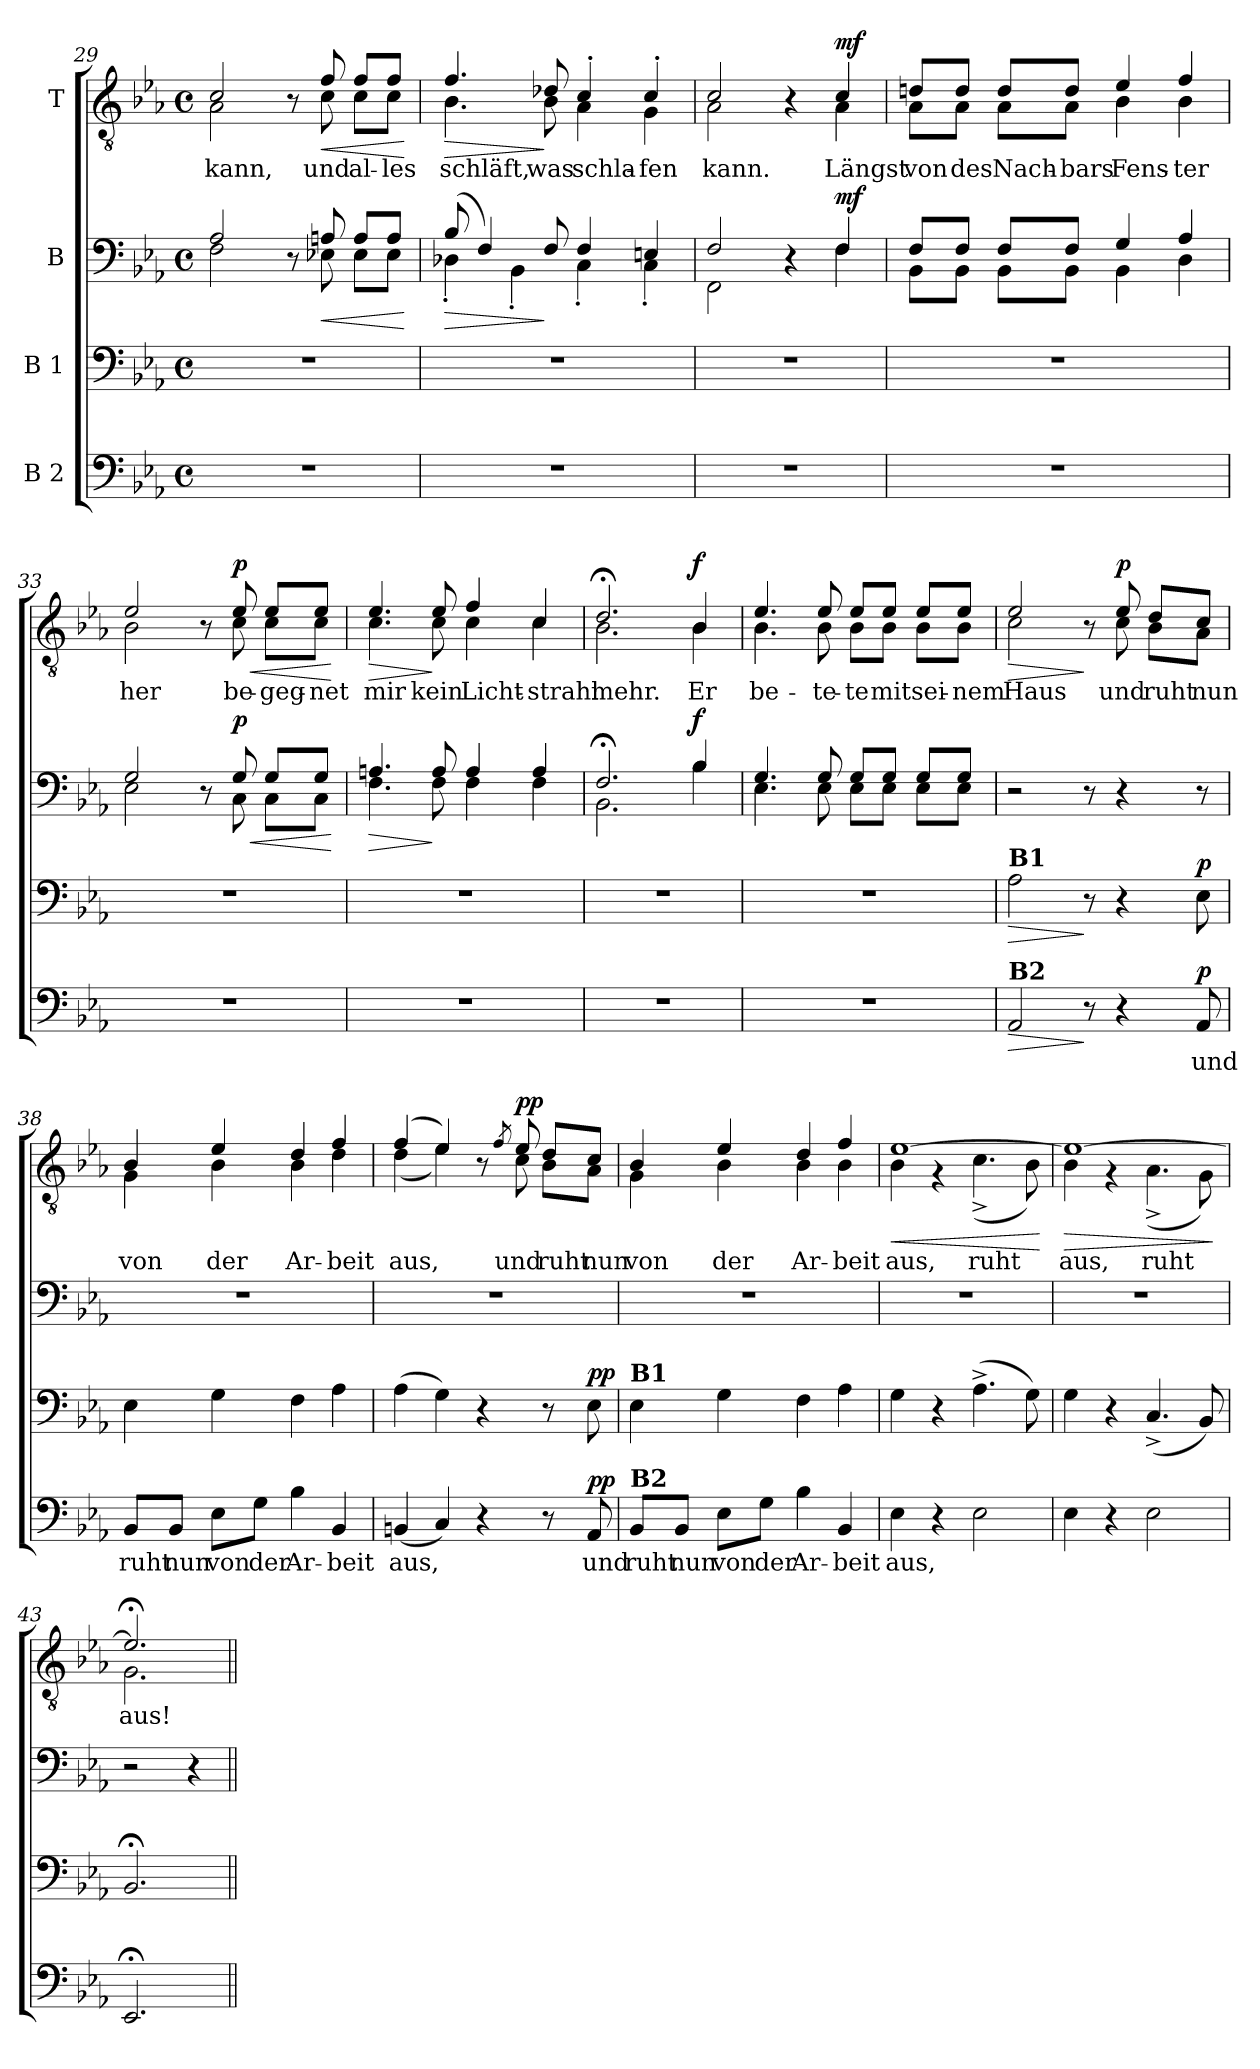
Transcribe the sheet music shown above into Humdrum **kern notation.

**kern	**text	**dynam	**kern	**dynam	**kern	**dynam	**kern	**text	**dynam
*part4	*part4	*part4	*part3	*part3	*part2	*part2	*part1	*part1	*part1
*staff4	*staff4	*staff4	*staff3	*staff3	*staff2	*staff2	*staff1	*staff1	*staff1
*I"B 2	*	*	*I"B 1	*	*I"B	*	*I"T	*	*
*clefF4	*	*	*clefF4	*	*clefF4	*	*clefGv2	*	*
*k[b-e-a-]	*	*	*k[b-e-a-]	*	*k[b-e-a-]	*	*k[b-e-a-]	*	*
*M4/4	*	*	*M4/4	*	*M4/4	*	*M4/4	*	*
*met(c)	*	*	*met(c)	*	*met(c)	*	*met(c)	*	*
=29	=29	=29	=29	=29	=29	=29	=29	=29	=29
*	*	*	*	*	*^	*	*^	*	*
!	!	!	!	!	!	!	!	!	!	!LO:LY:b	!
1r	.	.	1r	.	2A-/	2F\	.	2c/	2A-\	kann,	.
.	.	.	.	.	8r	8ryy	.	8r	8ryy	.	.
!	!	!	!	!	!	!	!LO:HP:b	!	!	!LO:LY:b	!LO:HP:b
.	.	.	.	.	8An/	8E-X\	<	8f/	8c\	und	<
!	!	!	!	!	!	!	!	!	!	!LO:LY:b	!
.	.	.	.	.	8A/L	8E-\L	.	8f/L	8c\L	al-	.
!	!	!	!	!	!	!	!	!	!	!LO:LY:b	!
.	.	.	.	.	8A/J	8E-\J	.	8f/J	8c\J	-les	.
*	*	*	*	*	*v	*v	*	*	*	*	*
*	*	*	*	*	*	*	*v	*v	*	*
.	.	.	.	.	.	[	.	.	[
=30	=30	=30	=30	=30	=30	=30	=30	=30	=30
!	!	!	!	!	!	!LO:HP:b	!	!LO:LY:b	!LO:HP:b
*	*	*	*	*	*^	*	*^	*	*
1r	.	.	1r	.	(8B-/	4D-X'\	>	4.f/	4.B-\	schläft,	>
.	.	.	.	.	4F/)	.	.	.	.	.	.
.	.	.	.	.	.	4BB-'\	.	.	.	.	.
!	!	!	!	!	!	!	!	!	!	!LO:LY:b	!
.	.	.	.	.	8F/	.	]	8d-X/	8B-\	was	]
!	!	!	!	!	!	!	!	!	!	!LO:LY:b	!
.	.	.	.	.	4F/	4C'\	.	4c'/	4A-\	schla-	.
!	!	!	!	!	!	!	!	!	!	!LO:LY:b	!
.	.	.	.	.	4En/	4C'\	.	4c'/	4G\	-fen	.
=31	=31	=31	=31	=31	=31	=31	=31	=31	=31	=31	=31
!	!	!	!	!	!	!	!	!	!	!LO:LY:b	!
1r	.	.	1r	.	2F/	2FF\	.	2c/	2A-\	kann.	.
.	.	.	.	.	4r	4ryy	.	4r	4ryy	.	.
!	!	!	!	!	!	!	!LO:DY:a	!	!	!LO:LY:b	!LO:DY:a
.	.	.	.	.	4F/	4F\	mf	4c/	4A-\	Längst	mf
!!LO:PB:g=z	!!
=32	=32	=32	=32	=32	=32	=32	=32	=32	=32	=32	=32
!	!	!	!	!	!	!	!	!	!	!LO:LY:b	!
1r	.	.	1r	.	8F/L	8BB-\L	.	8dn/L	8A-\L	von	.
!	!	!	!	!	!	!	!	!	!	!LO:LY:b	!
.	.	.	.	.	8F/J	8BB-\J	.	8d/J	8A-\J	des	.
!	!	!	!	!	!	!	!	!	!	!LO:LY:b	!
.	.	.	.	.	8F/L	8BB-\L	.	8d/L	8A-\L	Nach-	.
!	!	!	!	!	!	!	!	!	!	!LO:LY:b	!
.	.	.	.	.	8F/J	8BB-\J	.	8d/J	8A-\J	-bars	.
!	!	!	!	!	!	!	!	!	!	!LO:LY:b	!
.	.	.	.	.	4G/	4BB-\	.	4e-/	4B-\	Fens-	.
!	!	!	!	!	!	!	!	!	!	!LO:LY:b	!
.	.	.	.	.	4A-/	4D\	.	4f/	4B-\	-ter	.
=33	=33	=33	=33	=33	=33	=33	=33	=33	=33	=33	=33
!	!	!	!	!	!	!	!	!	!	!LO:LY:b	!
1r	.	.	1r	.	2G/	2E-\	.	2e-/	2B-\	her	.
.	.	.	.	.	8r	8ryy	.	8r	8ryy	.	.
!	!	!	!	!	!	!	!LO:HP:b	!	!	!LO:LY:b	!LO:HP:b
!	!	!	!	!	!	!	!LO:DY:n=1:a	!	!	!	!LO:DY:n=1:a
.	.	.	.	.	8G/	8C\	< p	8e-/	8c\	be-	< p
!	!	!	!	!	!	!	!	!	!	!LO:LY:b	!
.	.	.	.	.	8G/L	8C\L	.	8e-/L	8c\L	-geg-	.
!	!	!	!	!	!	!	!	!	!	!LO:LY:b	!
.	.	.	.	.	8G/J	8C\J	.	8e-/J	8c\J	-net	.
*	*	*	*	*	*v	*v	*	*	*	*	*
*	*	*	*	*	*	*	*v	*v	*	*
.	.	.	.	.	.	[	.	.	[
!!LO:LB:g=z
=34	=34	=34	=34	=34	=34	=34	=34	=34	=34
!	!	!	!	!	!	!LO:HP:b	!	!LO:LY:b	!LO:HP:b
*	*	*	*	*	*^	*	*^	*	*
1r	.	.	1r	.	4.An/	4.F\	>	4.e-/	4.c\	mir	>
!	!	!	!	!	!	!	!	!	!	!LO:LY:b	!
.	.	.	.	.	8A/	8F\	]	8e-/	8c\	kein	]
!	!	!	!	!	!	!	!	!	!	!LO:LY:b	!
.	.	.	.	.	4A/	4F\	.	4f/	4c\	Licht-	.
!	!	!	!	!	!	!	!	!	!	!LO:LY:b	!
.	.	.	.	.	4A/	4F\	.	4c/	4c\	-strahl	.
=35	=35	=35	=35	=35	=35	=35	=35	=35	=35	=35	=35
!	!	!	!	!	!	!	!	!	!	!LO:LY:b	!
1r	.	.	1r	.	2.F;</	2.BB-\	.	2.d;</	2.B-\	mehr.	.
!	!	!	!	!	!	!	!LO:DY:a	!	!	!LO:LY:b	!LO:DY:a
.	.	.	.	.	4B-/	4B-\	f	4B-/	4B-\	Er	f
=36	=36	=36	=36	=36	=36	=36	=36	=36	=36	=36	=36
!	!	!	!	!	!	!	!	!	!	!LO:LY:b	!
1r	.	.	1r	.	4.G/	4.E-\	.	4.e-/	4.B-\	be-	.
!	!	!	!	!	!	!	!	!	!	!LO:LY:b	!
.	.	.	.	.	8G/	8E-\	.	8e-/	8B-\	-te-	.
!	!	!	!	!	!	!	!	!	!	!LO:LY:b	!
.	.	.	.	.	8G/L	8E-\L	.	8e-/L	8B-\L	-te	.
!	!	!	!	!	!	!	!	!	!	!LO:LY:b	!
.	.	.	.	.	8G/J	8E-\J	.	8e-/J	8B-\J	mit	.
!	!	!	!	!	!	!	!	!	!	!LO:LY:b	!
.	.	.	.	.	8G/L	8E-\L	.	8e-/L	8B-\L	sei-	.
!	!	!	!	!	!	!	!	!	!	!LO:LY:b	!
.	.	.	.	.	8G/J	8E-\J	.	8e-/J	8B-\J	-nem	.
!!LO:LB:g=z	!!
=37	=37	=37	=37	=37	=37	=37	=37	=37	=37	=37	=37
!	!	!	!LO:TX:a:B:t=B1	!	!	!	!	!	!	!	!
!LO:TX:a:B:t=B2	!	!	!	!	!	!	!	!	!	!	!
!	!	!LO:HP:b	!	!LO:HP:b	!	!	!	!	!	!LO:LY:b	!LO:HP:b
*	*	*	*	*	*v	*v	*	*	*	*	*
2AA-/	.	>	2A-\	>	2r	.	2e-/	2c\	Haus	>
8r	.	]	8r	]	8r	.	8r	8ryy	.	]
!	!	!	!	!	!	!	!	!	!LO:LY:b	!LO:DY:a
4r	.	.	4r	.	4r	.	8e-/	8c\	und	p
!	!	!	!	!	!	!	!	!	!LO:LY:b	!
.	.	.	.	.	.	.	8d/L	8B-\L	ruht	.
!	!LO:LY:b	!LO:DY:a	!	!LO:DY:a	!	!	!	!	!LO:LY:b	!
8AA-/	und	p	8E-\	p	8r	.	8c/J	8A-\J	nun	.
=38	=38	=38	=38	=38	=38	=38	=38	=38	=38	=38
!	!LO:LY:b	!	!	!	!	!	!	!	!LO:LY:b	!
8BB-/L	ruht	.	4E-\	.	1r	.	4B-/	4G\	von	.
!	!LO:LY:b	!	!	!	!	!	!	!	!	!
8BB-/J	nun	.	.	.	.	.	.	.	.	.
!	!LO:LY:b	!	!	!	!	!	!	!	!LO:LY:b	!
8E-\L	von	.	4G\	.	.	.	4e-/	4B-\	der	.
!	!LO:LY:b	!	!	!	!	!	!	!	!	!
8G\J	der	.	.	.	.	.	.	.	.	.
!	!LO:LY:b	!	!	!	!	!	!	!	!LO:LY:b	!
4B-\	Ar-	.	4F\	.	.	.	4d/	4B-\	Ar-	.
!	!LO:LY:b	!	!	!	!	!	!	!	!LO:LY:b	!
4BB-/	-beit	.	4A-\	.	.	.	4f/	4d\	-beit	.
=39	=39	=39	=39	=39	=39	=39	=39	=39	=39	=39
!	!LO:LY:b	!	!	!	!	!	!	!	!LO:LY:b	!
(4BBn/	aus,	.	(4A-\	.	1r	.	(4f/	(4d\	aus,	.
4C/)	.	.	4G\)	.	.	.	4e-/)	4e-\)	.	.
4r	.	.	4r	.	.	.	8r	8ryy	.	.
.	.	.	.	.	.	.	8qf/	.	.	.
!	!	!	!	!	!	!	!	!	!LO:LY:b	!LO:DY:a
.	.	.	.	.	.	.	8e-/	8c\	und	pp
!	!	!	!	!	!	!	!	!	!LO:LY:b	!
8r	.	.	8r	.	.	.	8d/L	8B-\L	ruht	.
!	!LO:LY:b	!LO:DY:a	!	!LO:DY:a	!	!	!	!	!LO:LY:b	!
8AA-/	und	pp	8E-\	pp	.	.	8c/J	8A-\J	nun	.
!!LO:LB:g=z	!!
=40	=40	=40	=40	=40	=40	=40	=40	=40	=40	=40
!	!	!	!LO:TX:a:B:t=B1	!	!	!	!	!	!	!
!LO:TX:a:B:t=B2	!	!	!	!	!	!	!	!	!	!
!	!LO:LY:b	!	!	!	!	!	!	!	!LO:LY:b	!
8BB-/L	ruht	.	4E-\	.	1r	.	4B-/	4G\	von	.
!	!LO:LY:b	!	!	!	!	!	!	!	!	!
8BB-/J	nun	.	.	.	.	.	.	.	.	.
!	!LO:LY:b	!	!	!	!	!	!	!	!LO:LY:b	!
8E-\L	von	.	4G\	.	.	.	4e-/	4B-\	der	.
!	!LO:LY:b	!	!	!	!	!	!	!	!	!
8G\J	der	.	.	.	.	.	.	.	.	.
!	!LO:LY:b	!	!	!	!	!	!	!	!LO:LY:b	!
4B-\	Ar-	.	4F\	.	.	.	4d/	4B-\	Ar-	.
!	!LO:LY:b	!	!	!	!	!	!	!	!LO:LY:b	!
4BB-/	-beit	.	4A-\	.	.	.	4f/	4B-\	-beit	.
=41	=41	=41	=41	=41	=41	=41	=41	=41	=41	=41
!	!LO:LY:b	!	!	!	!	!	!	!	!LO:LY:b	!LO:HP:b
!	!	!	!	!	!	!	!	!	!LO:LY:b	!
4E-\	aus,	.	4G\	.	1r	.	[1e-	4B-\	aus,	<
4r	.	.	4r	.	.	.	.	4r	.	.
!	!	!	!	!	!	!	!	!	!LO:LY:b	!
2E-\	.	.	(4.A-^\	.	.	.	.	(4.c^\	ruht	.
.	.	.	8G\)	.	.	.	.	8B-\)	.	.
*	*	*	*	*	*	*	*v	*v	*	*
.	.	.	.	.	.	.	.	.	[
=42	=42	=42	=42	=42	=42	=42	=42	=42	=42
!	!	!	!	!	!	!	!	!LO:LY:b	!LO:HP:b
*	*	*	*	*	*	*	*^	*	*
4E-\	.	.	4G\	.	1r	.	1e-_	4B-\	aus,	>
4r	.	.	4r	.	.	.	.	4r	.	.
!	!	!	!	!	!	!	!	!	!LO:LY:b	!
2E-\	.	.	(4.C^/	.	.	.	.	(4.A-^\	ruht	.
.	.	.	8BB-/)	.	.	.	.	8G\)	.	.
*	*	*	*	*	*	*	*v	*v	*	*
.	.	.	.	.	.	.	.	.	]
=43	=43	=43	=43	=43	=43	=43	=43	=43	=43
*	*	*	*	*	*	*	*^	*	*
!	!	!	!	!	!	!	!	!	!LO:LY:b	!
2.EE-;</	.	.	2.BB-;</	.	2r	.	2.e-;</]	2.G\	aus!	.
.	.	.	.	.	4r	.	.	.	.	.
*	*	*	*	*	*	*	*v	*v	*	*
=||	=||	=||	=||	=||	=||	=||	=||	=||	=||
*-	*-	*-	*-	*-	*-	*-	*-	*-	*-
